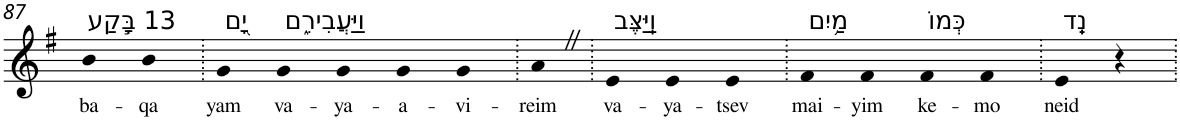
**kern	**text
*part1	*part1
*staff1	*staff1
*I"Piano	*
*I'Pno	*
!!LO:PB:g=z
*clefG2	*
*k[f#]	*
*G:	*
=87	=87
!LO:TX:a:t=13 בָּ֣קַע	!
!	!LO:LY:b
4b	ba-
!	!LO:LY:b
4b	-qa
=88.	=88.
!LO:TX:a:t=יָ֭ם	!
!	!LO:LY:b
4g	yam
!LO:TX:a:t=וַיַּעֲבִירֵ֑ם	!
!	!LO:LY:b
4g	va-
!	!LO:LY:b
4g	-ya-
!	!LO:LY:b
4g	-a-
!	!LO:LY:b
4g	-vi-
=89.	=89.
!	!LO:LY:b
4aZ	-reim
=90.	=90.
!LO:TX:a:t=וַֽיַּצֶּב	!
!	!LO:LY:b
4e	va-
!	!LO:LY:b
4e	-ya-
!	!LO:LY:b
4e	-tsev
=91.	=91.
!LO:TX:a:t=מַ֥יִם	!
!	!LO:LY:b
4f#	mai-
!	!LO:LY:b
4f#	-yim
!LO:TX:a:t=כְּמוֹ	!
!	!LO:LY:b
4f#	ke-
!	!LO:LY:b
4f#	-mo
=92.	=92.
!LO:TX:a:t=נֵֽד	!
!	!LO:LY:b
4e	neid
4r	.
=.	=.
*-	*-
